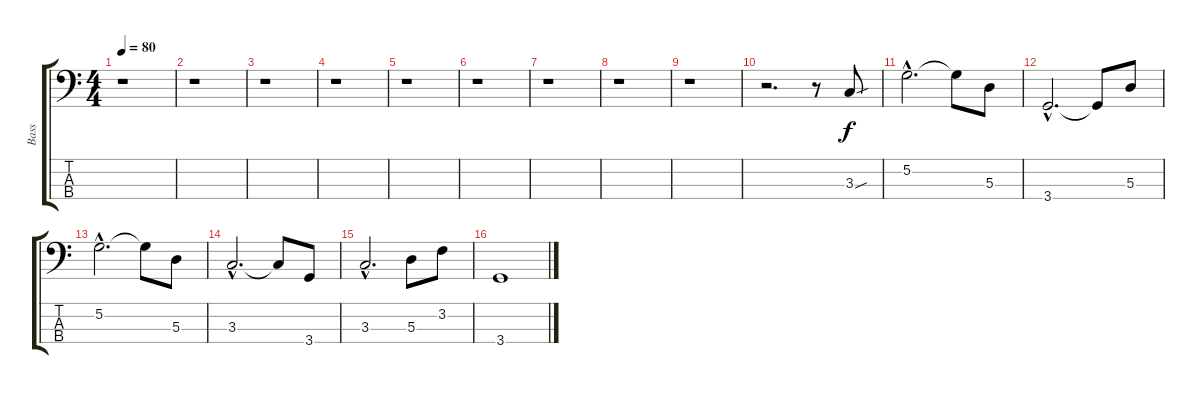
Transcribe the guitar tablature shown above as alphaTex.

\track ("Bass" "Bass") {instrument electricbassfinger}
\staff {score tabs}
\tuning (G2 D2 A1 E1) {hide}
\ts (4 4)
\tempo 80
\clef f4
\ks c
r.1{dy f instrument electricbassfinger} |
r.1 |
r.1 |
r.1 |
r.1 |
r.1 |
r.1 |
r.1 |
r.1 |
r.2{d} r.8 3.3{sou}.8 |
5.2{hac}.2{d} 5.2{t}.8 5.3.8 |
3.4{hac}.2{d} 3.4{t}.8 5.3.8 |
5.2{hac}.2{d} 5.2{t}.8 5.3.8 |
3.3{hac}.2{d} 3.3{t}.8 3.4.8 |
3.3{hac}.2{d} 5.3.8 3.2.8 |
3.4.1
